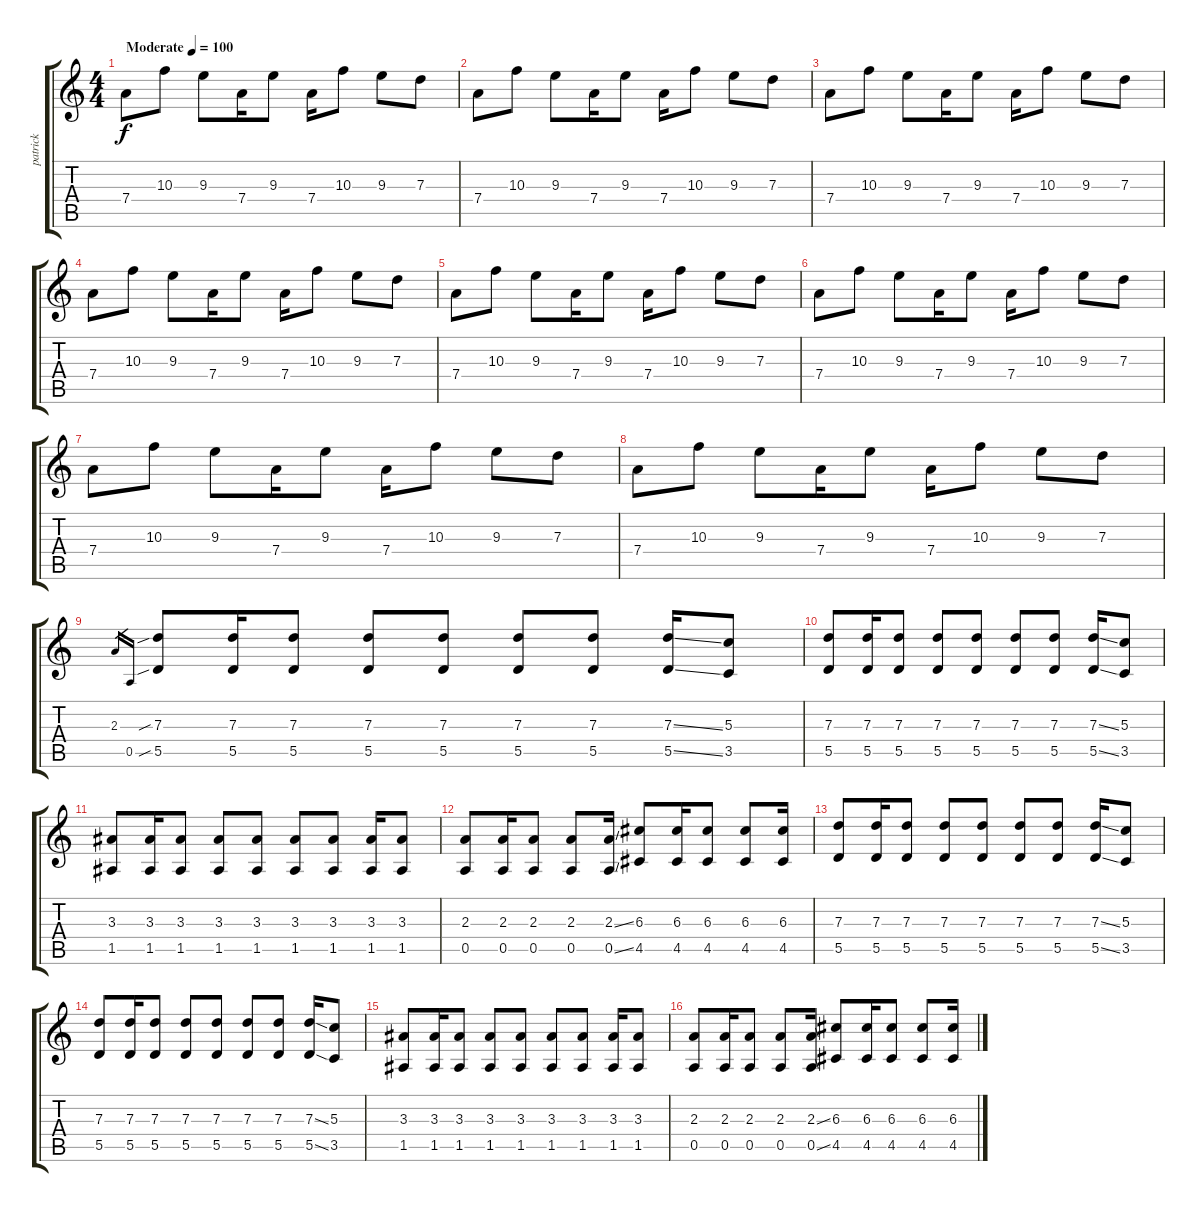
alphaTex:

\track ("patrick" "patrick") {instrument distortionguitar}
\staff {score tabs}
\tuning (E4 B3 G3 D3 A2 D2) {hide}
\ts (4 4)
\tempo (100 "Moderate")
\clef g2
\ks c
7.4.8{dy f instrument distortionguitar} 10.3.8 9.3.8 7.4.16 9.3.8 7.4.16 10.3.8 9.3.8 7.3.8 |
7.4.8 10.3.8 9.3.8 7.4.16 9.3.8 7.4.16 10.3.8 9.3.8 7.3.8 |
7.4.8 10.3.8 9.3.8 7.4.16 9.3.8 7.4.16 10.3.8 9.3.8 7.3.8 |
7.4.8 10.3.8 9.3.8 7.4.16 9.3.8 7.4.16 10.3.8 9.3.8 7.3.8 |
7.4.8 10.3.8 9.3.8 7.4.16 9.3.8 7.4.16 10.3.8 9.3.8 7.3.8 |
7.4.8 10.3.8 9.3.8 7.4.16 9.3.8 7.4.16 10.3.8 9.3.8 7.3.8 |
7.4.8 10.3.8 9.3.8 7.4.16 9.3.8 7.4.16 10.3.8 9.3.8 7.3.8 |
7.4.8 10.3.8 9.3.8 7.4.16 9.3.8 7.4.16 10.3.8 9.3.8 7.3.8 |
2.3.16{gr} 0.5.16{gr} (7.3{sib} 5.5{sib}).8 (7.3 5.5).16 (7.3 5.5).8 (7.3 5.5).8 (7.3 5.5).8 (7.3 5.5).8 (7.3 5.5).8 (7.3{ss} 5.5{ss}).16 (5.3 3.5).8 |
(7.3 5.5).8 (7.3 5.5).16 (7.3 5.5).8 (7.3 5.5).8 (7.3 5.5).8 (7.3 5.5).8 (7.3 5.5).8 (7.3{ss} 5.5{ss}).16 (5.3 3.5).8 |
(3.3 1.5).8 (3.3 1.5).16 (3.3 1.5).8 (3.3 1.5).8 (3.3 1.5).8 (3.3 1.5).8 (3.3 1.5).8 (3.3 1.5).16 (3.3 1.5).8 |
(2.3 0.5).8 (2.3 0.5).16 (2.3 0.5).8 (2.3 0.5).8 (2.3{ss} 0.5{ss}).16 (6.3 4.5).8 (6.3 4.5).16 (6.3 4.5).8 (6.3 4.5).8 (6.3 4.5).16 |
(7.3 5.5).8 (7.3 5.5).16 (7.3 5.5).8 (7.3 5.5).8 (7.3 5.5).8 (7.3 5.5).8 (7.3 5.5).8 (7.3{ss} 5.5{ss}).16 (5.3 3.5).8 |
(7.3 5.5).8 (7.3 5.5).16 (7.3 5.5).8 (7.3 5.5).8 (7.3 5.5).8 (7.3 5.5).8 (7.3 5.5).8 (7.3{ss} 5.5{ss}).16 (5.3 3.5).8 |
(3.3 1.5).8 (3.3 1.5).16 (3.3 1.5).8 (3.3 1.5).8 (3.3 1.5).8 (3.3 1.5).8 (3.3 1.5).8 (3.3 1.5).16 (3.3 1.5).8 |
(2.3 0.5).8 (2.3 0.5).16 (2.3 0.5).8 (2.3 0.5).8 (2.3{ss} 0.5{ss}).16 (6.3 4.5).8 (6.3 4.5).16 (6.3 4.5).8 (6.3 4.5).8 (6.3 4.5).16
